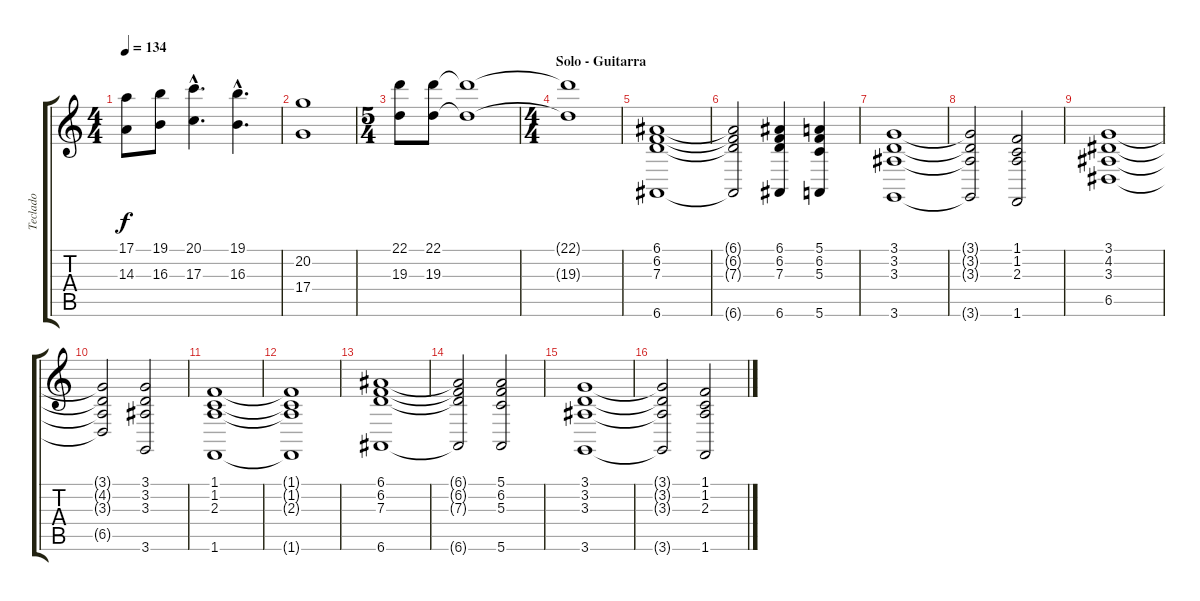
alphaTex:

\track ("Teclado" "Teclado") {instrument stringensemble1}
\staff {score tabs}
\tuning (E4 B3 G3 D3 A2 E2) {hide}
\ts (4 4)
\tempo 134
\clef g2
\ks c
(17.1 14.3).8{dy f instrument stringensemble1} (19.1 16.3).8 (20.1{hac} 17.3{hac}).4{d} (19.1{hac} 16.3{hac}).4{d} |
(20.2 17.4).1 |
\ts (5 4)
(22.1 19.3).8 (22.1 19.3).8 (22.1{t} 19.3{t}).1 |
\ts (4 4)
\section ("" "Solo - Guitarra")
(22.1{t} 19.3{t}).1 |
(6.1 6.2 7.3 6.6).1 |
(6.1{t} 6.2{t} 7.3{t} 6.6{t}).2 (6.1 6.2 7.3 6.6).4 (5.1 6.2 5.3 5.6).4 |
(3.1 3.2 3.3 3.6).1 |
(3.1{t} 3.2{t} 3.3{t} 3.6{t}).2 (1.1 1.2 2.3 1.6).2 |
(3.1 4.2 3.3 6.5).1 |
(3.1{t} 4.2{t} 3.3{t} 6.5{t}).2 (3.1 3.2 3.3 3.6).2 |
(1.1 1.2 2.3 1.6).1 |
(1.1{t} 1.2{t} 2.3{t} 1.6{t}).1 |
(6.1 6.2 7.3 6.6).1 |
(6.1{t} 6.2{t} 7.3{t} 6.6{t}).2 (5.1 6.2 5.3 5.6).2 |
(3.1 3.2 3.3 3.6).1 |
(3.1{t} 3.2{t} 3.3{t} 3.6{t}).2 (1.1 1.2 2.3 1.6).2
